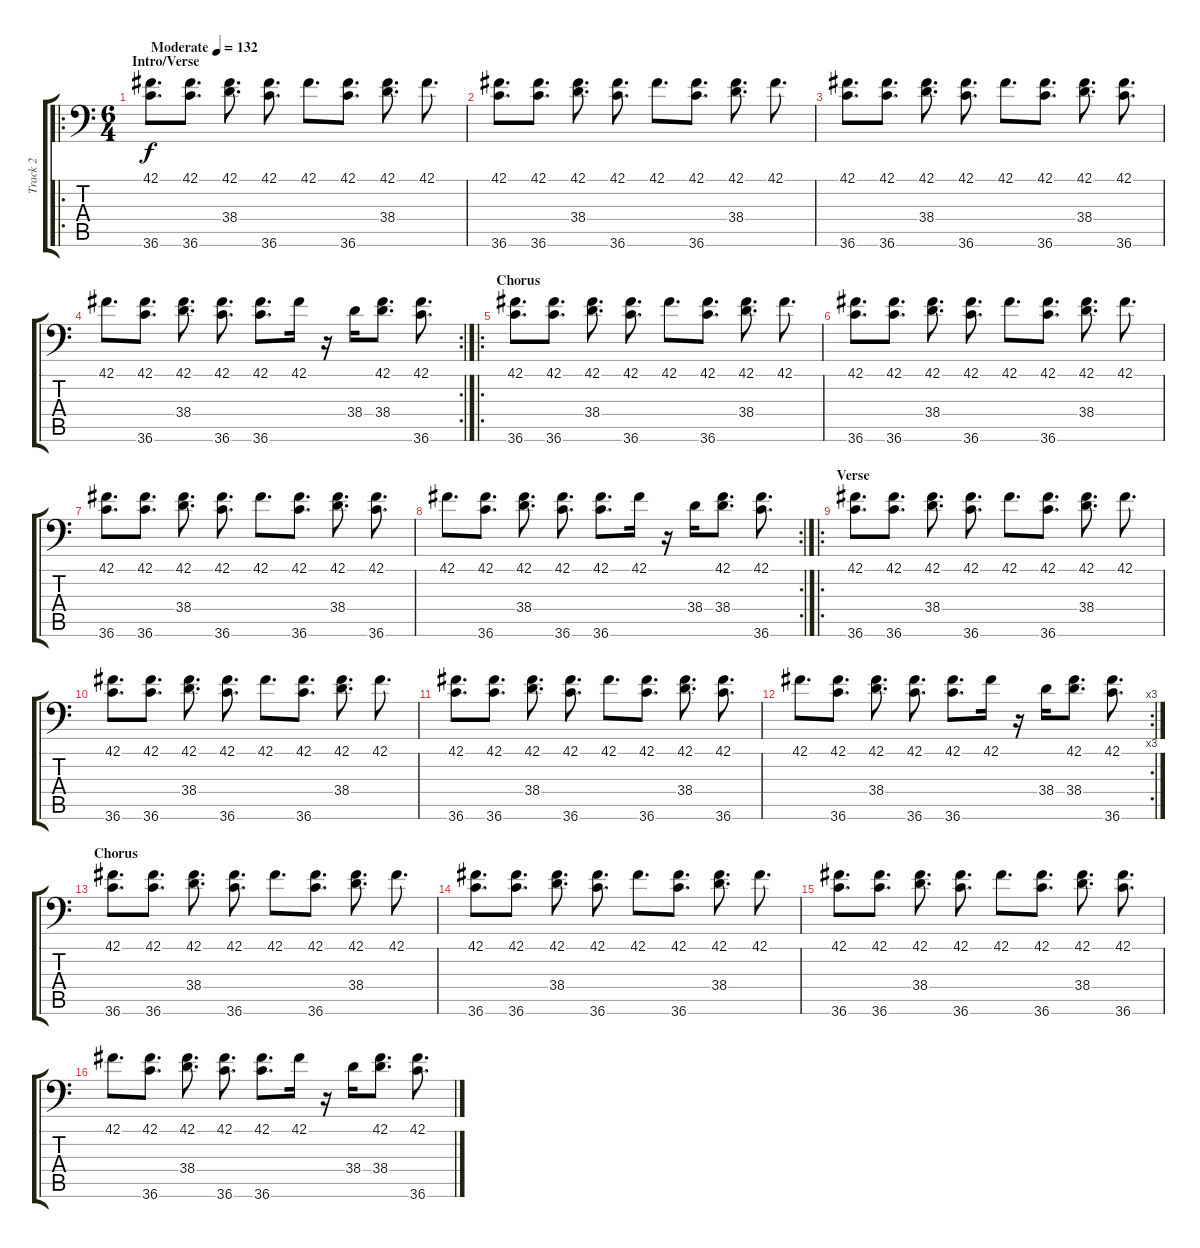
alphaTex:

\track ("Track 2" "Track 2") {instrument acousticgrandpiano}
\staff {score tabs}
\tuning (C-1 C-1 C-1 C-1 C-1 C-1) {hide}
\ro
\ts (6 4)
\section ("" "Intro/Verse")
\tempo (132 "Moderate")
\clef f4
\ks c
(42.1 36.6).8{d dy f instrument acousticgrandpiano} (42.1 36.6).8{d} (42.1 38.4).8{d} (42.1 36.6).8{d} 42.1.8{d} (42.1 36.6).8{d} (42.1 38.4).8{d} 42.1.8{d} |
(42.1 36.6).8{d} (42.1 36.6).8{d} (42.1 38.4).8{d} (42.1 36.6).8{d} 42.1.8{d} (42.1 36.6).8{d} (42.1 38.4).8{d} 42.1.8{d} |
(42.1 36.6).8{d} (42.1 36.6).8{d} (42.1 38.4).8{d} (42.1 36.6).8{d} 42.1.8{d} (42.1 36.6).8{d} (42.1 38.4).8{d} (42.1 36.6).8{d} |
\rc 2
42.1.8{d} (42.1 36.6).8{d} (42.1 38.4).8{d} (42.1 36.6).8{d} (42.1 36.6).8{d} 42.1.16 r.16 38.4.16 (42.1 38.4).8{d} (42.1 36.6).8{d} |
\ro
\section ("" "Chorus")
(42.1 36.6).8{d} (42.1 36.6).8{d} (42.1 38.4).8{d} (42.1 36.6).8{d} 42.1.8{d} (42.1 36.6).8{d} (42.1 38.4).8{d} 42.1.8{d} |
(42.1 36.6).8{d} (42.1 36.6).8{d} (42.1 38.4).8{d} (42.1 36.6).8{d} 42.1.8{d} (42.1 36.6).8{d} (42.1 38.4).8{d} 42.1.8{d} |
(42.1 36.6).8{d} (42.1 36.6).8{d} (42.1 38.4).8{d} (42.1 36.6).8{d} 42.1.8{d} (42.1 36.6).8{d} (42.1 38.4).8{d} (42.1 36.6).8{d} |
\rc 2
42.1.8{d} (42.1 36.6).8{d} (42.1 38.4).8{d} (42.1 36.6).8{d} (42.1 36.6).8{d} 42.1.16 r.16 38.4.16 (42.1 38.4).8{d} (42.1 36.6).8{d} |
\ro
\section ("" "Verse")
(42.1 36.6).8{d} (42.1 36.6).8{d} (42.1 38.4).8{d} (42.1 36.6).8{d} 42.1.8{d} (42.1 36.6).8{d} (42.1 38.4).8{d} 42.1.8{d} |
(42.1 36.6).8{d} (42.1 36.6).8{d} (42.1 38.4).8{d} (42.1 36.6).8{d} 42.1.8{d} (42.1 36.6).8{d} (42.1 38.4).8{d} 42.1.8{d} |
(42.1 36.6).8{d} (42.1 36.6).8{d} (42.1 38.4).8{d} (42.1 36.6).8{d} 42.1.8{d} (42.1 36.6).8{d} (42.1 38.4).8{d} (42.1 36.6).8{d} |
\rc 3
42.1.8{d} (42.1 36.6).8{d} (42.1 38.4).8{d} (42.1 36.6).8{d} (42.1 36.6).8{d} 42.1.16 r.16 38.4.16 (42.1 38.4).8{d} (42.1 36.6).8{d} |
\section ("" "Chorus")
(42.1 36.6).8{d} (42.1 36.6).8{d} (42.1 38.4).8{d} (42.1 36.6).8{d} 42.1.8{d} (42.1 36.6).8{d} (42.1 38.4).8{d} 42.1.8{d} |
(42.1 36.6).8{d} (42.1 36.6).8{d} (42.1 38.4).8{d} (42.1 36.6).8{d} 42.1.8{d} (42.1 36.6).8{d} (42.1 38.4).8{d} 42.1.8{d} |
(42.1 36.6).8{d} (42.1 36.6).8{d} (42.1 38.4).8{d} (42.1 36.6).8{d} 42.1.8{d} (42.1 36.6).8{d} (42.1 38.4).8{d} (42.1 36.6).8{d} |
42.1.8{d} (42.1 36.6).8{d} (42.1 38.4).8{d} (42.1 36.6).8{d} (42.1 36.6).8{d} 42.1.16 r.16 38.4.16 (42.1 38.4).8{d} (42.1 36.6).8{d}
